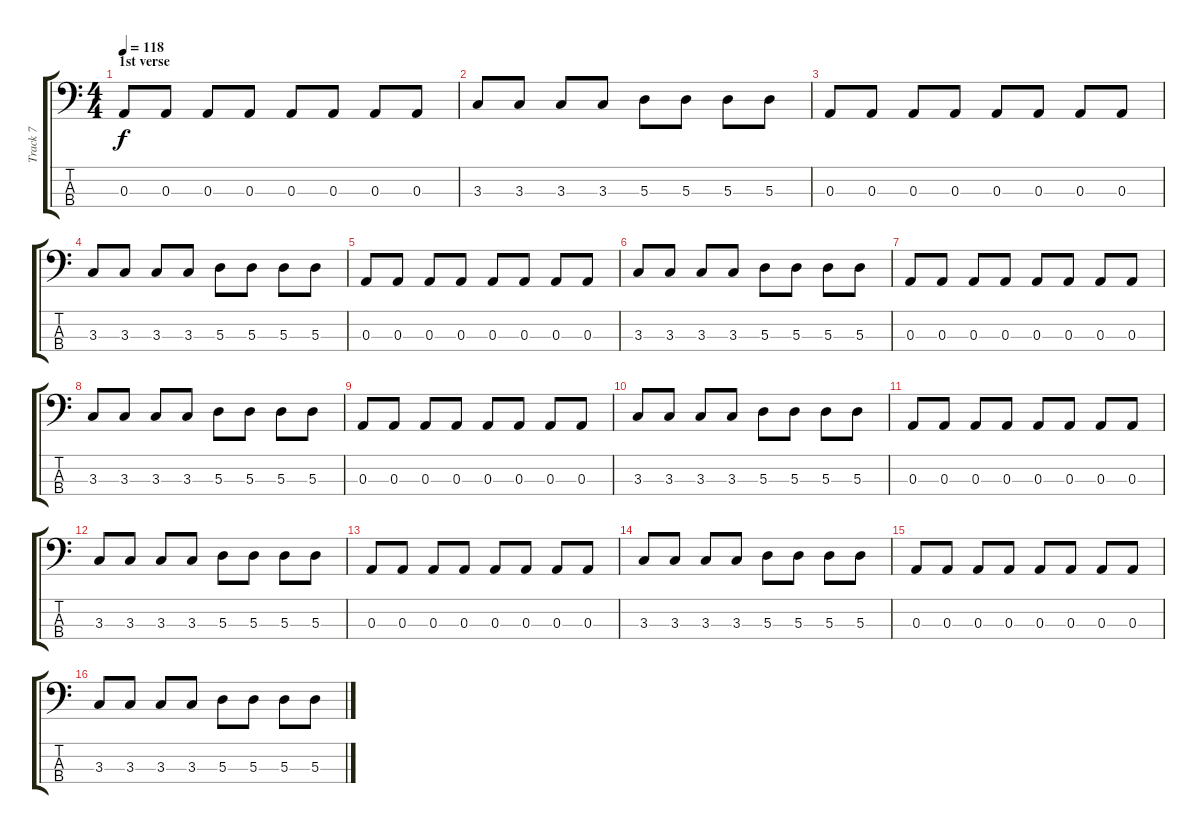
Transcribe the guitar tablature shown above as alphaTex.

\track ("Track 7" "Track 7") {instrument electricbasspick}
\staff {score tabs}
\tuning (G2 D2 A1 E1) {hide}
\ts (4 4)
\section ("" "1st verse")
\tempo 118
\clef f4
\ks c
0.3.8{dy f} 0.3.8 0.3.8 0.3.8 0.3.8 0.3.8 0.3.8 0.3.8 |
3.3.8 3.3.8 3.3.8 3.3.8 5.3.8 5.3.8 5.3.8 5.3.8 |
0.3.8 0.3.8 0.3.8 0.3.8 0.3.8 0.3.8 0.3.8 0.3.8 |
3.3.8 3.3.8 3.3.8 3.3.8 5.3.8 5.3.8 5.3.8 5.3.8 |
0.3.8 0.3.8 0.3.8 0.3.8 0.3.8 0.3.8 0.3.8 0.3.8 |
3.3.8 3.3.8 3.3.8 3.3.8 5.3.8 5.3.8 5.3.8 5.3.8 |
0.3.8 0.3.8 0.3.8 0.3.8 0.3.8 0.3.8 0.3.8 0.3.8 |
3.3.8 3.3.8 3.3.8 3.3.8 5.3.8 5.3.8 5.3.8 5.3.8 |
0.3.8 0.3.8 0.3.8 0.3.8 0.3.8 0.3.8 0.3.8 0.3.8 |
3.3.8 3.3.8 3.3.8 3.3.8 5.3.8 5.3.8 5.3.8 5.3.8 |
0.3.8 0.3.8 0.3.8 0.3.8 0.3.8 0.3.8 0.3.8 0.3.8 |
3.3.8 3.3.8 3.3.8 3.3.8 5.3.8 5.3.8 5.3.8 5.3.8 |
0.3.8 0.3.8 0.3.8 0.3.8 0.3.8 0.3.8 0.3.8 0.3.8 |
3.3.8 3.3.8 3.3.8 3.3.8 5.3.8 5.3.8 5.3.8 5.3.8 |
0.3.8 0.3.8 0.3.8 0.3.8 0.3.8 0.3.8 0.3.8 0.3.8 |
3.3.8 3.3.8 3.3.8 3.3.8 5.3.8 5.3.8 5.3.8 5.3.8
